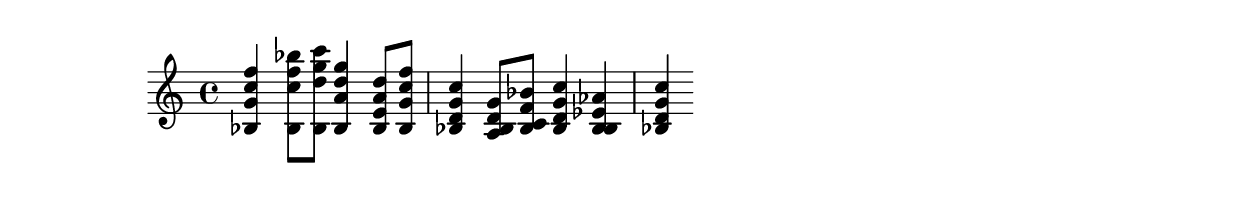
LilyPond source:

\version "2.19.82"
\language "english"

\header {
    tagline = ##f
}

\layout {}

\paper {}

\score {
    {
        <bf g' c'' f''>4
        <bf c'' f'' bf''>8
        [
        <bf d'' g'' c'''>8
        ]
        <bf a' d'' g''>4
        <bf e' a' d''>8
        [
        <bf g' c'' f''>8
        ]
        <bf d' g' c''>4
        <a bf d' g'>8
        [
        <bf c' f' bf'>8
        ]
        <bf d' g' c''>4
        <bf bf ef' af'>4
        <bf d' g' c''>4
    }
}